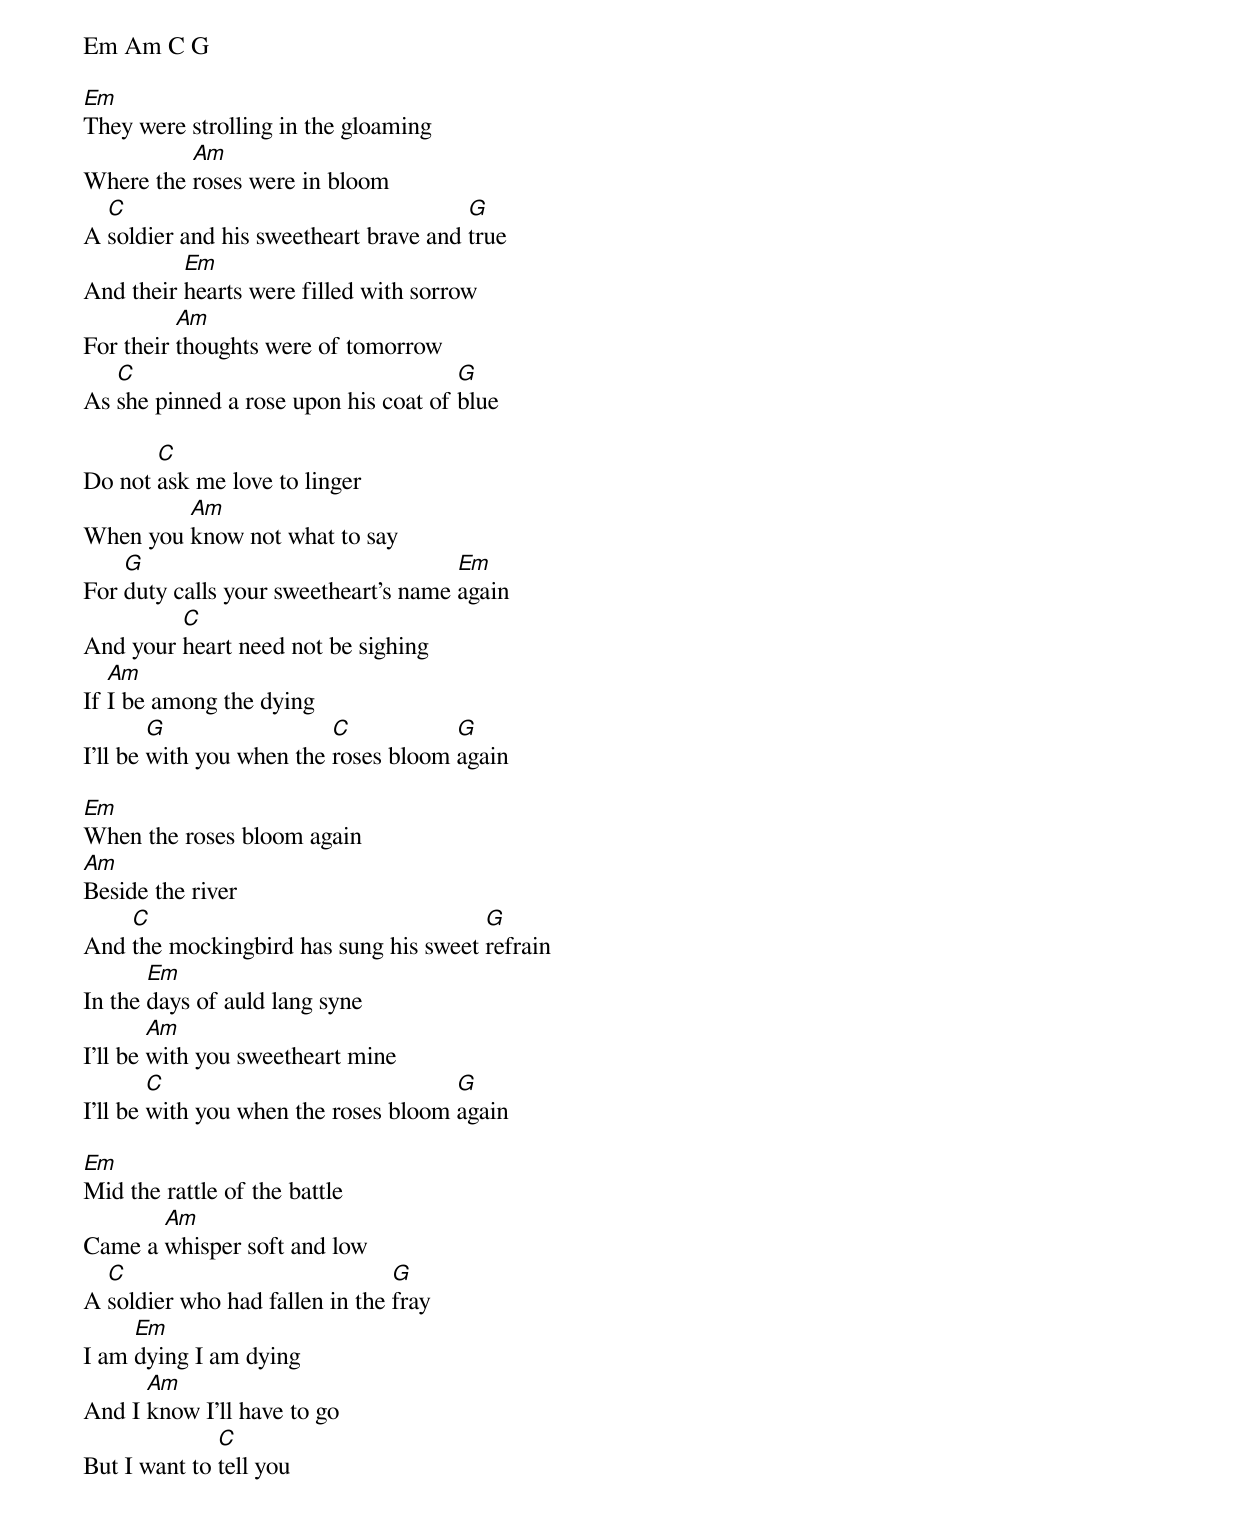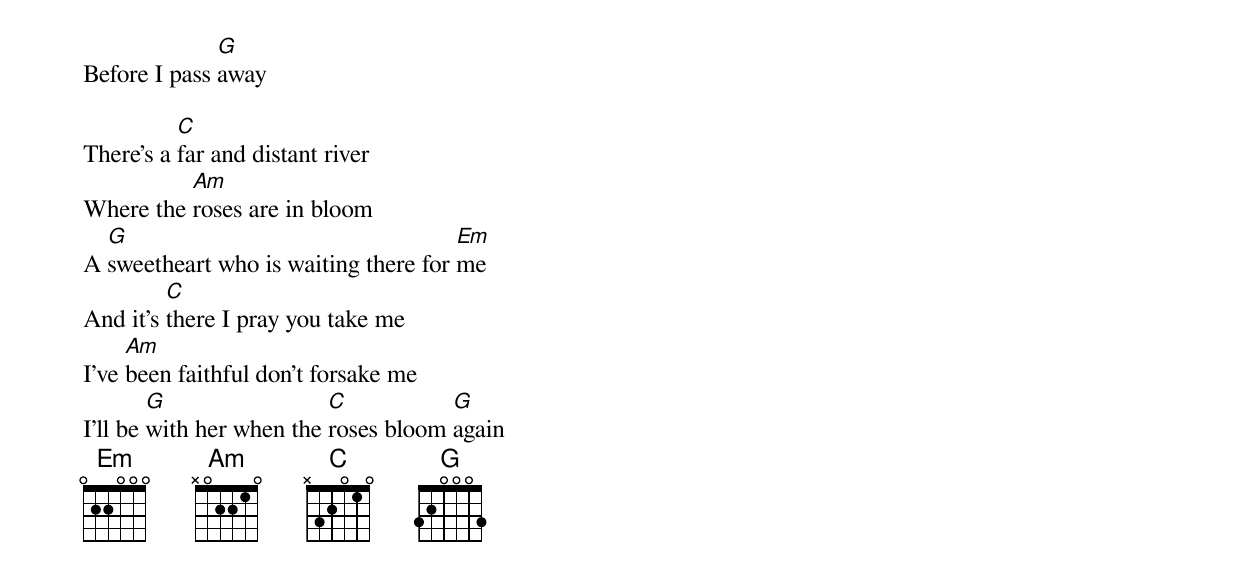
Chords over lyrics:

Em Am C G

Em
They were strolling in the gloaming
          Am
Where the roses were in bloom
  C                                    G
A soldier and his sweetheart brave and true
          Em
And their hearts were filled with sorrow
          Am
For their thoughts were of tomorrow
   C                                  G
As she pinned a rose upon his coat of blue

       C
Do not ask me love to linger
         Am
When you know not what to say
    G                                 Em
For duty calls your sweetheart's name again
         C
And your heart need not be sighing
   Am
If I be among the dying
        G                 C           G
I'll be with you when the roses bloom again

Em
When the roses bloom again
Am
Beside the river
    C                                  G
And the mockingbird has sung his sweet refrain
       Em
In the days of auld lang syne
        Am
I'll be with you sweetheart mine
        C                             G
I'll be with you when the roses bloom again

Em
Mid the rattle of the battle
       Am
Came a whisper soft and low
  C                             G
A soldier who had fallen in the fray
     Em
I am dying I am dying
      Am
And I know I'll have to go
              C
But I want to tell you
              G
Before I pass away

          C
There's a far and distant river
          Am
Where the roses are in bloom
  G                                   Em
A sweetheart who is waiting there for me
         C
And it's there I pray you take me
     Am
I've been faithful don't forsake me
        G                 C           G
I'll be with her when the roses bloom again
